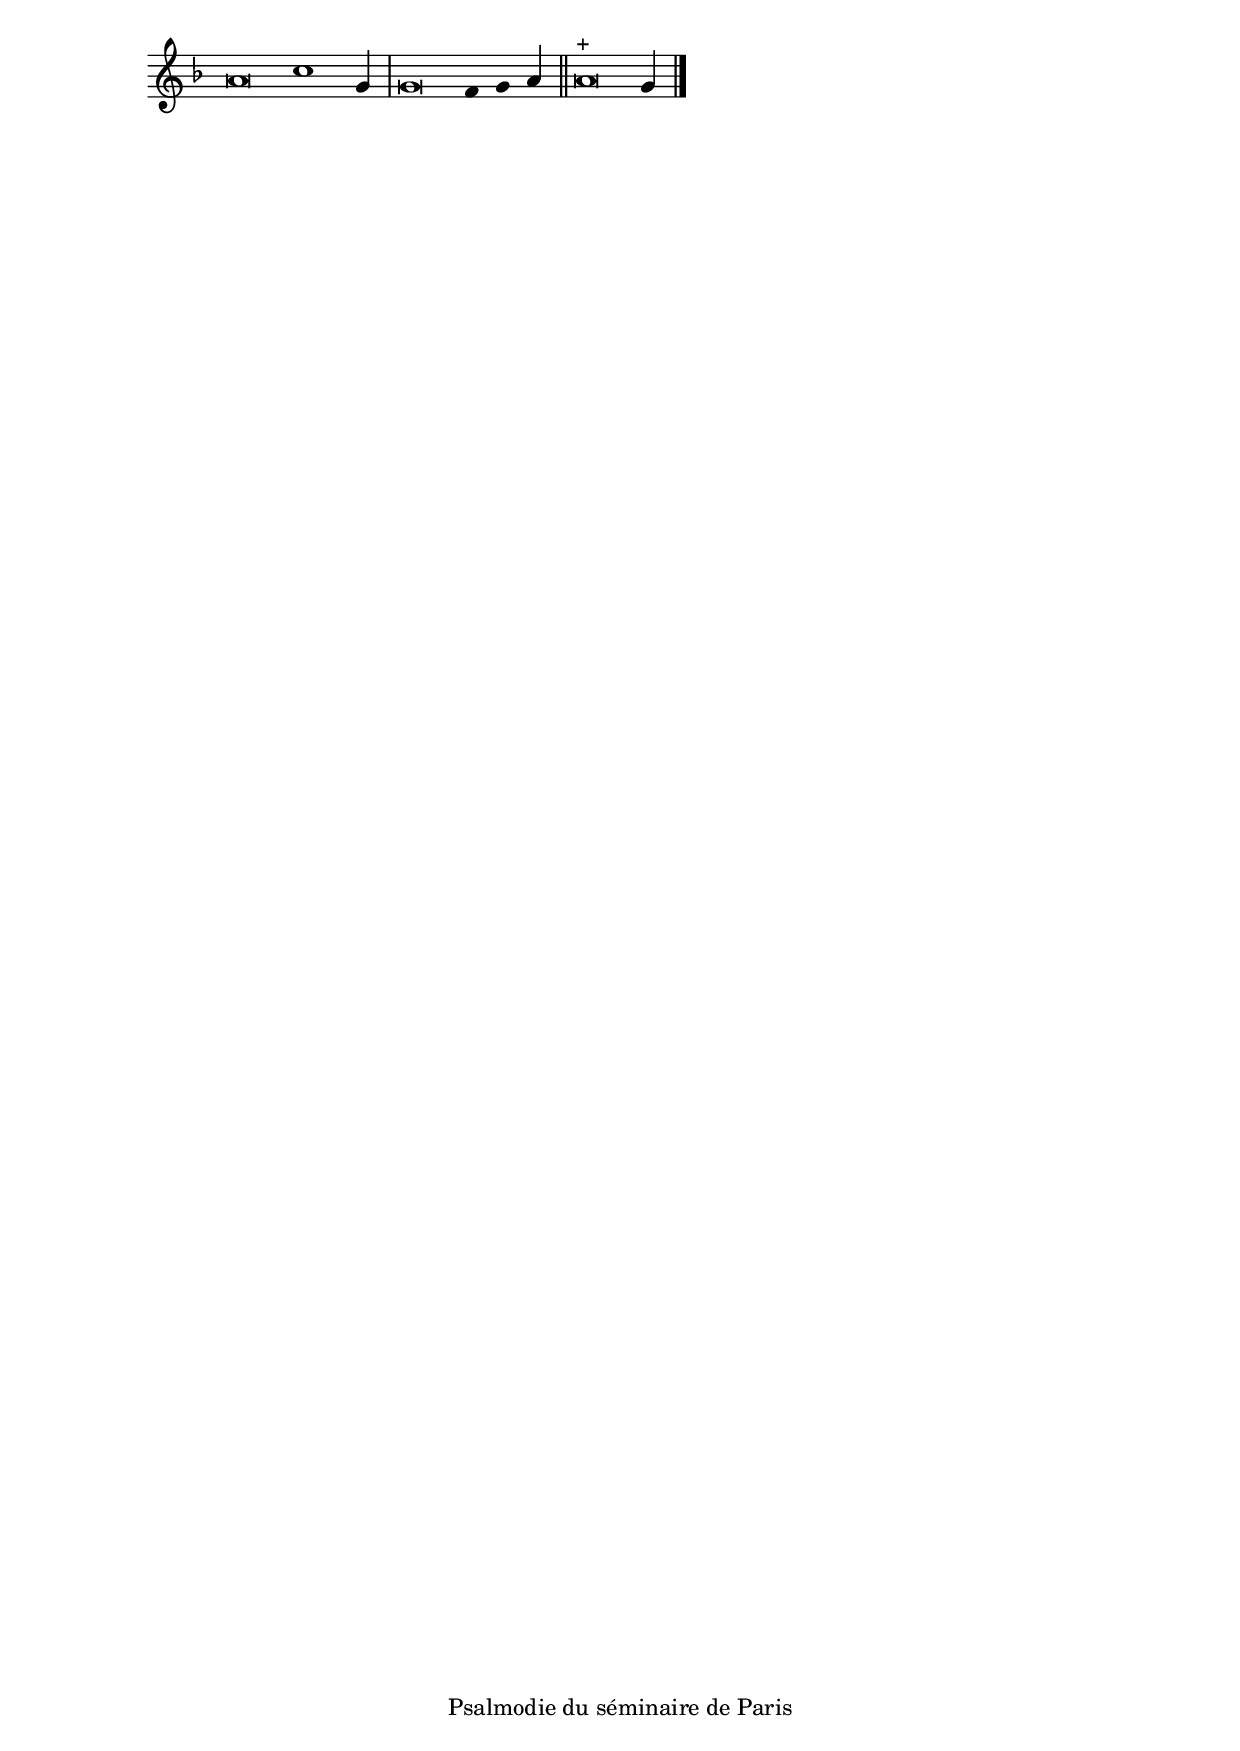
\version "2.20.0"
\language "italiano"

stemOff = \hide Staff.Stem
stemOn  = \undo \stemOff

\header {
  %title = "Cantique de l'Ancien Testament 39"
  %tagline = ##f
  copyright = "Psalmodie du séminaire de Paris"
}

\score {
  \new Staff \with { \remove "Time_signature_engraver" }
  \relative
  {
    \key fa \major
    \cadenzaOn
    \stemOff la'\breve do1 \stemOn sol4
    \bar "|"
    \stemOff sol\breve fa4 sol \stemOn la4
    \bar "||"
    \stemOff la\breve^\markup{ + } \stemOn sol4
    \bar "|."
  }
}